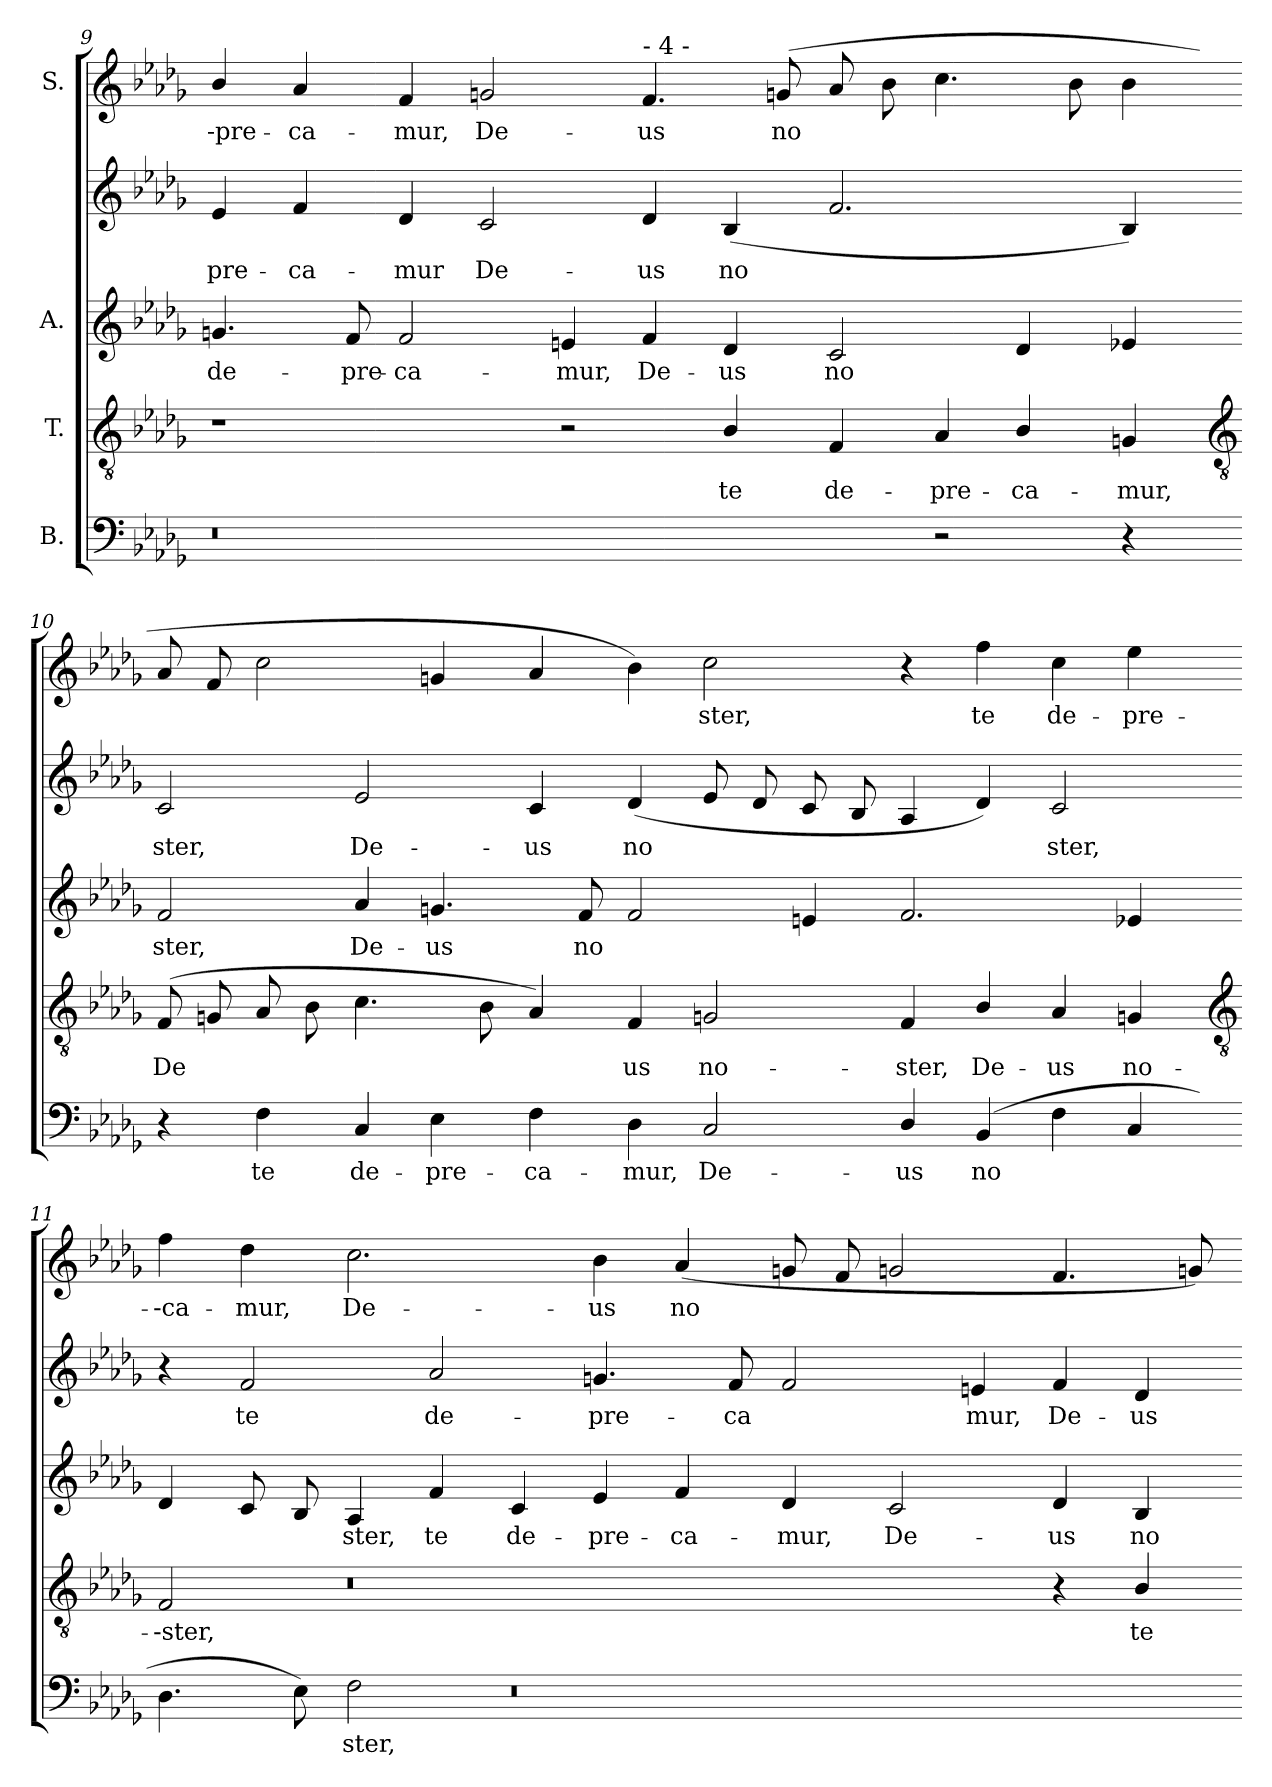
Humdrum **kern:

**kern	**text	**kern	**text	**kern	**text	**kern	**text	**kern	**text
*part4	*part4	*part3	*part3	*part2	*part2	*part2	*part2	*part1	*part1
*staff5	*staff5	*staff4	*staff4	*staff3	*staff3	*staff2	*staff2	*staff1	*staff1
*I"B.	*	*I"T.	*	*I"A.	*	*	*	*I"S.	*
!!LO:LB:g=z
*clefF4	*	*clefGv2	*	*clefG2	*	*clefG2	*	*clefG2	*
*k[b-e-a-d-g-]	*	*k[b-e-a-d-g-]	*	*k[b-e-a-d-g-]	*	*k[b-e-a-d-g-]	*	*k[b-e-a-d-g-]	*
*D-:	*	*D-:	*	*D-:	*	*D-:	*	*D-:	*
=9	=9	=9	=9	=9	=9	=9	=9	=9	=9
!	!	!	!	!	!LO:LY:b	!	!LO:LY:b	!	!LO:LY:b
0r	.	1r	.	4.gn	de-	4e-	-pre-	4b-/	--pre-
!	!	!	!	!	!	!	!LO:LY:b	!	!LO:LY:b
.	.	.	.	.	.	4f	-ca-	4a-	-ca-
!	!	!	!	!	!LO:LY:b	!	!	!	!
.	.	.	.	8f	-pre-	.	.	.	.
!	!	!	!	!	!LO:LY:b	!	!LO:LY:b	!	!LO:LY:b
.	.	.	.	2f	-ca-	4d-	-mur	4f	-mur,
!	!	!	!	!	!	!	!LO:LY:b	!	!LO:LY:b
.	.	.	.	.	.	2c	De-	2gn	De-
!	!	!	!	!	!LO:LY:b	!	!	!	!
.	.	2r	.	4en	-mur,	.	.	.	.
!	!	!	!	!	!	!	!	!LO:TX:a:t=- 4 -	!
!	!	!	!	!	!LO:LY:b	!	!LO:LY:b	!	!LO:LY:b
.	.	.	.	4f	De-	4d-	-us	4.f	-us
!	!	!	!LO:LY:b	!	!LO:LY:b	!	!LO:LY:b	!	!
.	.	4B-/	te	4d-	-us	(<4B-	no	.	.
!	!	!	!	!	!	!	!	!	!LO:LY:b
.	.	.	.	.	.	.	.	(<8gn	no
!	!	!	!LO:LY:b	!	!LO:LY:b	!	!	!	!
.	.	4F/	de-	2c	no	2.f	.	8a-	.
.	.	.	.	.	.	.	.	8b-	.
!	!	!	!LO:LY:b	!	!	!	!	!	!
2r	.	4A-/	-pre-	.	.	.	.	4.cc	.
!	!	!	!LO:LY:b	!	!	!	!	!	!
.	.	4B-/	-ca-	4d-	.	.	.	.	.
.	.	.	.	.	.	.	.	8b-	.
!	!	!	!LO:LY:b	!	!	!	!	!	!
4r	.	4Gn	-mur,	4e-X	.	4B-)	.	4b-	.
!!LO:LB:g=z
=10-	=10-	=10-	=10-	=10-	=10-	=10-	=10-	=10-	=10-
*	*	*clefGv2	*	*	*	*	*	*	*
!	!	!	!LO:LY:b	!	!LO:LY:b	!	!LO:LY:b	!	!
4r	.	(<8F	De	2f	-ster,	2c	-ster,	8a-	.
.	.	8Gn	.	.	.	.	.	8f	.
!	!LO:LY:b	!	!	!	!	!	!	!	!
4F	te	8A-	.	.	.	.	.	2cc	.
.	.	8B-	.	.	.	.	.	.	.
!	!LO:LY:b	!	!	!	!LO:LY:b	!	!LO:LY:b	!	!
4C	de-	4.c	.	4a-	De-	2e-	De-	.	.
!	!LO:LY:b	!	!	!	!LO:LY:b	!	!	!	!
4E-	-pre-	.	.	4.gn	-us	.	.	4gn	.
.	.	8B-	.	.	.	.	.	.	.
!	!LO:LY:b	!	!	!	!	!	!LO:LY:b	!	!
4F	-ca-	4A-)	.	.	.	4c	-us	4a-	.
!	!	!	!	!	!LO:LY:b	!	!	!	!
.	.	.	.	(<8f	no	.	.	.	.
!	!LO:LY:b	!	!LO:LY:b	!	!	!	!LO:LY:b	!	!
4D-	-mur,	4F	us	2f	.	(<4d-	no	4b-)	.
!	!LO:LY:b	!	!LO:LY:b	!	!	!	!	!	!LO:LY:b
2C	De-	2Gn	no-	.	.	8e-	.	2cc	ster,
.	.	.	.	.	.	8d-	.	.	.
.	.	.	.	4en	.	8c	.	.	.
.	.	.	.	.	.	8B-	.	.	.
!	!LO:LY:b	!	!LO:LY:b	!	!	!	!	!	!
4D-/	-us	4F	-ster,	2.f	.	4A-	.	4r	.
!	!LO:LY:b	!	!LO:LY:b	!	!	!	!	!	!LO:LY:b
(>4BB-	no	4B-/	De-	.	.	4d-)	.	4ff	te
!	!	!	!LO:LY:b	!	!	!	!LO:LY:b	!	!LO:LY:b
4F	.	4A-	-us	.	.	2c	ster,	4cc	de-
!	!	!	!LO:LY:b	!	!	!	!	!	!LO:LY:b
4C	.	4Gn	no-	4e-X	.	.	.	4ee-	-pre-
!!LO:LB:g=z
=11-	=11-	=11-	=11-	=11-	=11-	=11-	=11-	=11-	=11-
*	*	*clefGv2	*	*	*	*	*	*	*
!	!	!	!LO:LY:b	!	!	!	!	!	!LO:LY:b
4.D-	.	2F	--ster,	4d-	.	4r	.	4ff	--ca-
!	!	!	!	!	!	!	!LO:LY:b	!	!LO:LY:b
.	.	.	.	8c	.	2f	te	4dd-	-mur,
8E-)	.	.	.	8B-	.	.	.	.	.
!	!LO:LY:b	!	!	!	!LO:LY:b	!	!	!	!LO:LY:b
2F	ster,	0r	.	4A-	ster,	.	.	2.cc	De-
!	!	!	!	!	!LO:LY:b	!	!LO:LY:b	!	!
.	.	.	.	4f	te	2a-	de-	.	.
!	!	!	!	!	!LO:LY:b	!	!	!	!
0r	.	.	.	4c	de-	.	.	.	.
!	!	!	!	!	!LO:LY:b	!	!LO:LY:b	!	!LO:LY:b
.	.	.	.	4e-	-pre-	4.gn	-pre-	4b-	-us
!	!	!	!	!	!LO:LY:b	!	!	!	!LO:LY:b
.	.	.	.	4f	-ca-	.	.	(<4a-	no
!	!	!	!	!	!	!	!LO:LY:b	!	!
.	.	.	.	.	.	8f	-ca	.	.
!	!	!	!	!	!LO:LY:b	!	!	!	!
.	.	.	.	4d-	-mur,	2f	.	8gn	.
.	.	.	.	.	.	.	.	8f	.
!	!	!	!	!	!LO:LY:b	!	!	!	!
.	.	.	.	2c	De-	.	.	2gn	.
!	!	!	!	!	!	!	!LO:LY:b	!	!
.	.	.	.	.	.	4en)	mur,	.	.
!	!	!	!	!	!LO:LY:b	!	!LO:LY:b	!	!
.	.	4r	.	4d-	-us	4f	De-	4.f	.
!	!	!	!LO:LY:b	!	!LO:LY:b	!	!LO:LY:b	!	!
.	.	4B-/	te	4B-	no	4d-	-us	.	.
.	.	.	.	.	.	.	.	8gn)	.
=-	=-	=-	=-	=-	=-	=-	=-	=-	=-
*-	*-	*-	*-	*-	*-	*-	*-	*-	*-
